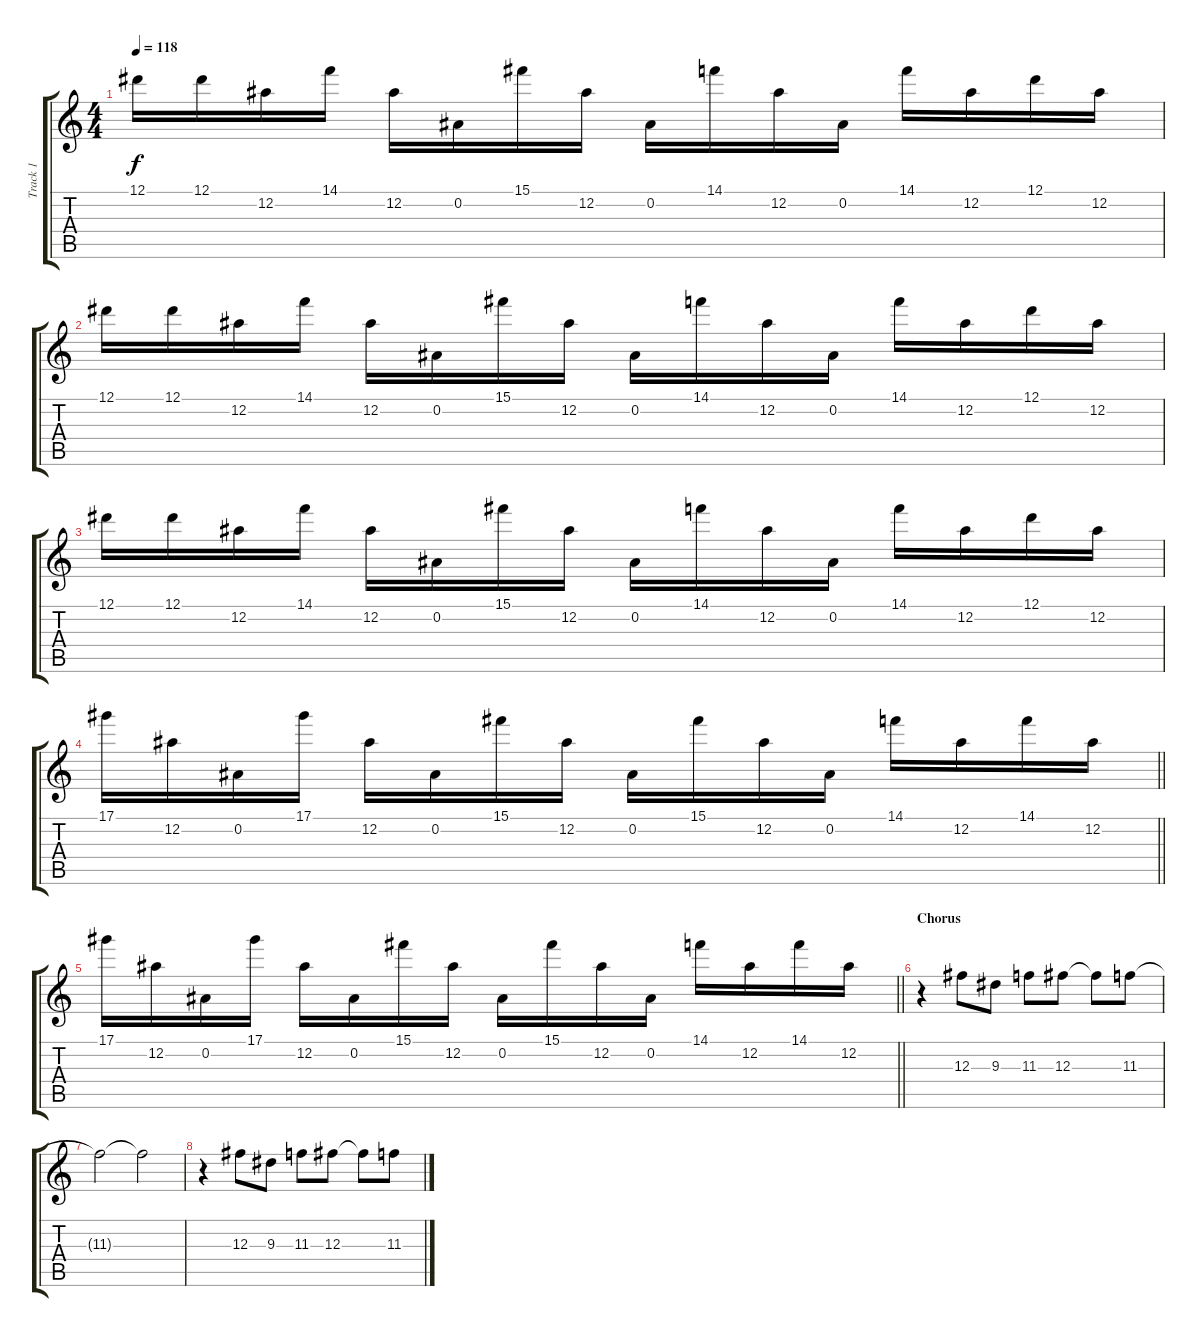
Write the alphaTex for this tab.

\track ("Track 1" "Track 1") {instrument distortionguitar}
\staff {score tabs}
\tuning (Eb4 Bb3 Gb3 Db3 Ab2 Db2) {hide}
\ts (4 4)
\tempo 118
\clef g2
\ks c
12.1.16{dy f} 12.1.16 12.2.16 14.1.16 12.2.16 0.2.16 15.1.16 12.2.16 0.2.16 14.1.16 12.2.16 0.2.16 14.1.16 12.2.16 12.1.16 12.2.16 |
12.1.16 12.1.16 12.2.16 14.1.16 12.2.16 0.2.16 15.1.16 12.2.16 0.2.16 14.1.16 12.2.16 0.2.16 14.1.16 12.2.16 12.1.16 12.2.16 |
12.1.16 12.1.16 12.2.16 14.1.16 12.2.16 0.2.16 15.1.16 12.2.16 0.2.16 14.1.16 12.2.16 0.2.16 14.1.16 12.2.16 12.1.16 12.2.16 |
\barLineRight lightlight
17.1.16 12.2.16 0.2.16 17.1.16 12.2.16 0.2.16 15.1.16 12.2.16 0.2.16 15.1.16 12.2.16 0.2.16 14.1.16 12.2.16 14.1.16 12.2.16 |
\barLineRight lightlight
17.1.16 12.2.16 0.2.16 17.1.16 12.2.16 0.2.16 15.1.16 12.2.16 0.2.16 15.1.16 12.2.16 0.2.16 14.1.16 12.2.16 14.1.16 12.2.16 |
\section ("" "Chorus")
r.4{volume 13} 12.3.8 9.3.8 11.3.8 12.3.8 12.3{t}.8 11.3.8 |
11.3{t}.2 11.3{t}.2 |
r.4 12.3.8 9.3.8 11.3.8 12.3.8 12.3{t}.8 11.3.8
